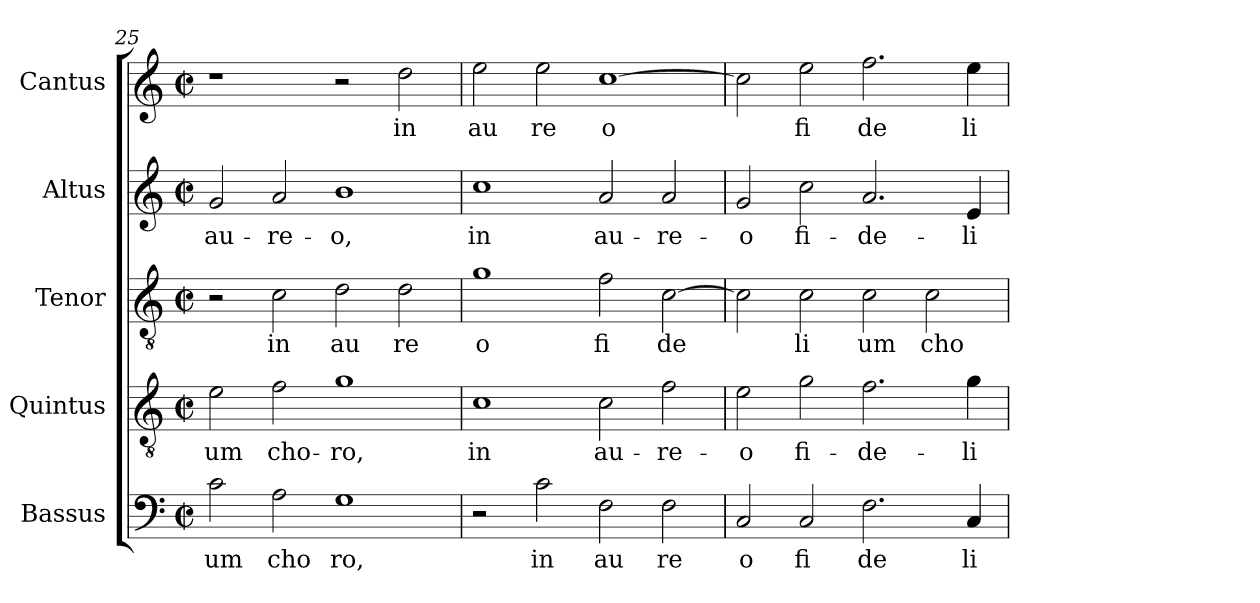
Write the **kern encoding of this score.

**kern	**text	**kern	**text	**kern	**text	**kern	**text	**kern	**text
*part5	*part5	*part4	*part4	*part3	*part3	*part2	*part2	*part1	*part1
*staff5	*staff5	*staff4	*staff4	*staff3	*staff3	*staff2	*staff2	*staff1	*staff1
*I"Bassus	*	*I"Quintus	*	*I"Tenor	*	*I"Altus	*	*I"Cantus	*
*clefF4	*	*clefGv2	*	*clefGv2	*	*clefG2	*	*clefG2	*
*M2/2	*	*M2/2	*	*M2/2	*	*M2/2	*	*M2/2	*
*met(c|)	*	*met(c|)	*	*met(c|)	*	*met(c|)	*	*met(c|)	*
=25	=25	=25	=25	=25	=25	=25	=25	=25	=25
!	!LO:LY:b:cj	!	!LO:LY:b:cj	!	!	!	!LO:LY:b:cj	!	!
2c\	um	2e\	-um	2r	.	2g/	au-	1r	.
!	!LO:LY:b:cj	!	!LO:LY:b:cj	!	!LO:LY:b:cj	!	!LO:LY:b:cj	!	!
2A\	cho	2f\	cho-	2c\	in	2a/	-re-	.	.
!	!LO:LY:b:cj	!	!LO:LY:b:cj	!	!LO:LY:b:cj	!	!LO:LY:b:cj	!	!
1G	ro,	1g	-ro,	2d\	au	1b	-o,	2r	.
!	!	!	!	!	!LO:LY:b:cj	!	!	!	!LO:LY:b:cj
.	.	.	.	2d\	re	.	.	2dd\	in
=26	=26	=26	=26	=26	=26	=26	=26	=26	=26
!	!	!	!LO:LY:b:cj	!	!LO:LY:b:cj	!	!LO:LY:b:cj	!	!LO:LY:b:cj
2r	.	1c	in	1g	o	1cc	in	2ee\	au
!	!LO:LY:b:cj	!	!	!	!	!	!	!	!LO:LY:b:cj
2c\	in	.	.	.	.	.	.	2ee\	re
!	!LO:LY:b:cj	!	!LO:LY:b:cj	!	!LO:LY:b:cj	!	!LO:LY:b:cj	!	!LO:LY:b:rj
2F\	au	2c\	au-	2f\	fi	2a/	au-	[>1cc	o
!	!LO:LY:b:cj	!	!LO:LY:b:cj	!	!LO:LY:b:cj	!	!LO:LY:b:cj	!	!
2F\	re	2f\	-re-	[>2c\	de	2a/	-re-	.	.
=27	=27	=27	=27	=27	=27	=27	=27	=27	=27
!	!LO:LY:b:cj	!	!LO:LY:b:cj	!	!	!	!LO:LY:b:cj	!	!
2C/	o	2e\	-o	2c\]	.	2g/	-o	2cc\]	.
!	!LO:LY:b:cj	!	!LO:LY:b:cj	!	!LO:LY:b:cj	!	!LO:LY:b:cj	!	!LO:LY:b:cj
2C/	fi	2g\	fi-	2c\	li	2cc\	fi-	2ee\	fi
!	!LO:LY:b:cj	!	!LO:LY:b:cj	!	!LO:LY:b:cj	!	!LO:LY:b:cj	!	!LO:LY:b:cj
2.F\	de	2.f\	-de-	2c\	um	2.a/	-de-	2.ff\	de
!	!	!	!	!	!LO:LY:b:cj	!	!	!	!
.	.	.	.	2c\	cho	.	.	.	.
!	!LO:LY:b:cj	!	!LO:LY:b:cj	!	!	!	!LO:LY:b:cj	!	!LO:LY:b:cj
4C/	li	4g\	-li-	.	.	4e/	-li-	4ee\	li
=	=	=	=	=	=	=	=	=	=
*-	*-	*-	*-	*-	*-	*-	*-	*-	*-
